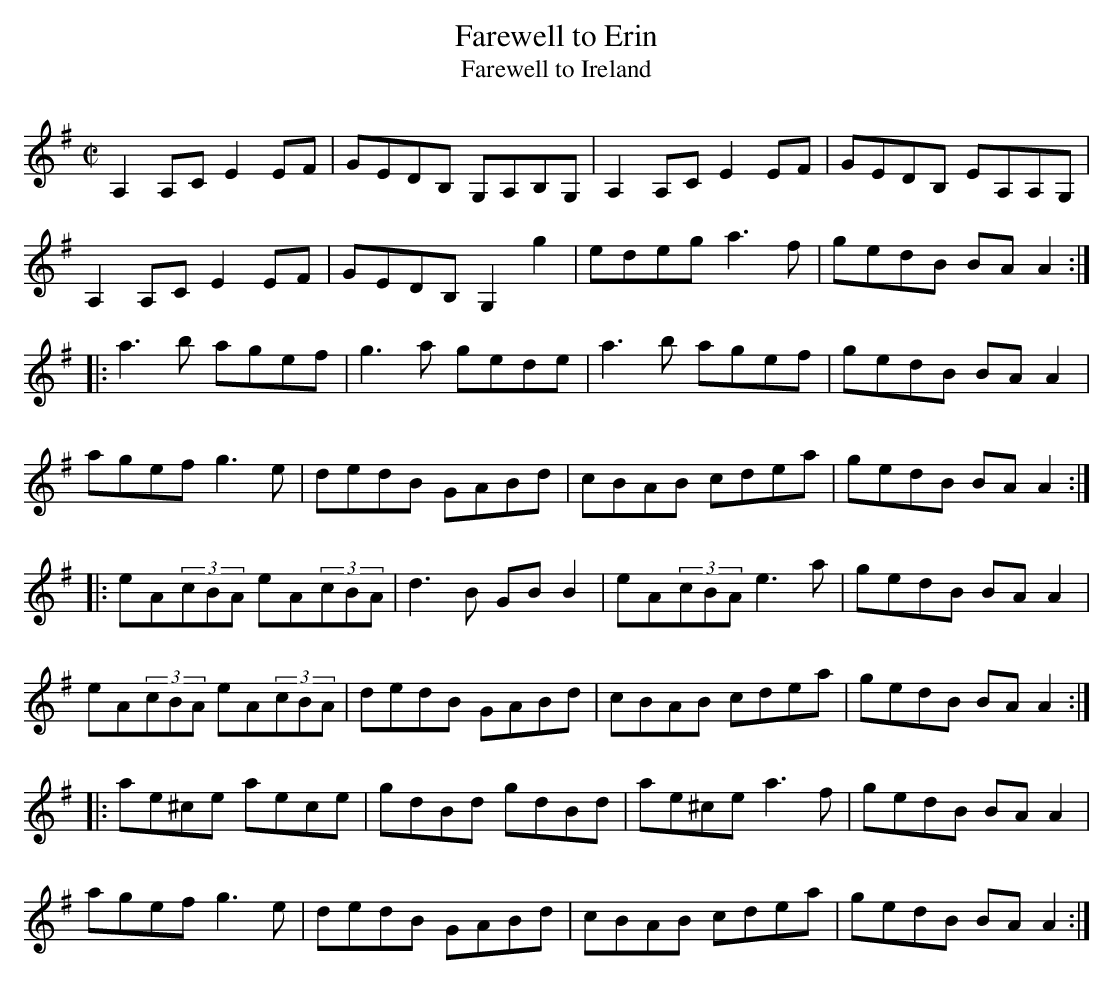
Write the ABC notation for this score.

X:1
T:Farewell to Erin
T:Farewell to Ireland
M:C|
K:Ador
A,2A,C E2EF|GEDB, G,A,B,G,|A,2A,C E2EF|GEDB, EA,A,G,|
A,2A,C E2EF|GEDB, G,2g2|edeg a3f|gedB BAA2:|
|:a3b agef|g3a gede|a3b agef|gedB BAA2|
agef g3e|dedB GABd|cBAB cdea|gedB BAA2:|
|:eA(3cBA eA(3cBA|d3B GBB2|eA(3cBA e3a|gedB BAA2|
eA(3cBA eA(3cBA|dedB GABd|cBAB cdea|gedB BAA2:|
|:ae^ce aece|gdBd gdBd|ae^ce a3f|gedB BAA2|
agef g3e|dedB GABd|cBAB cdea|gedB BAA2:|
